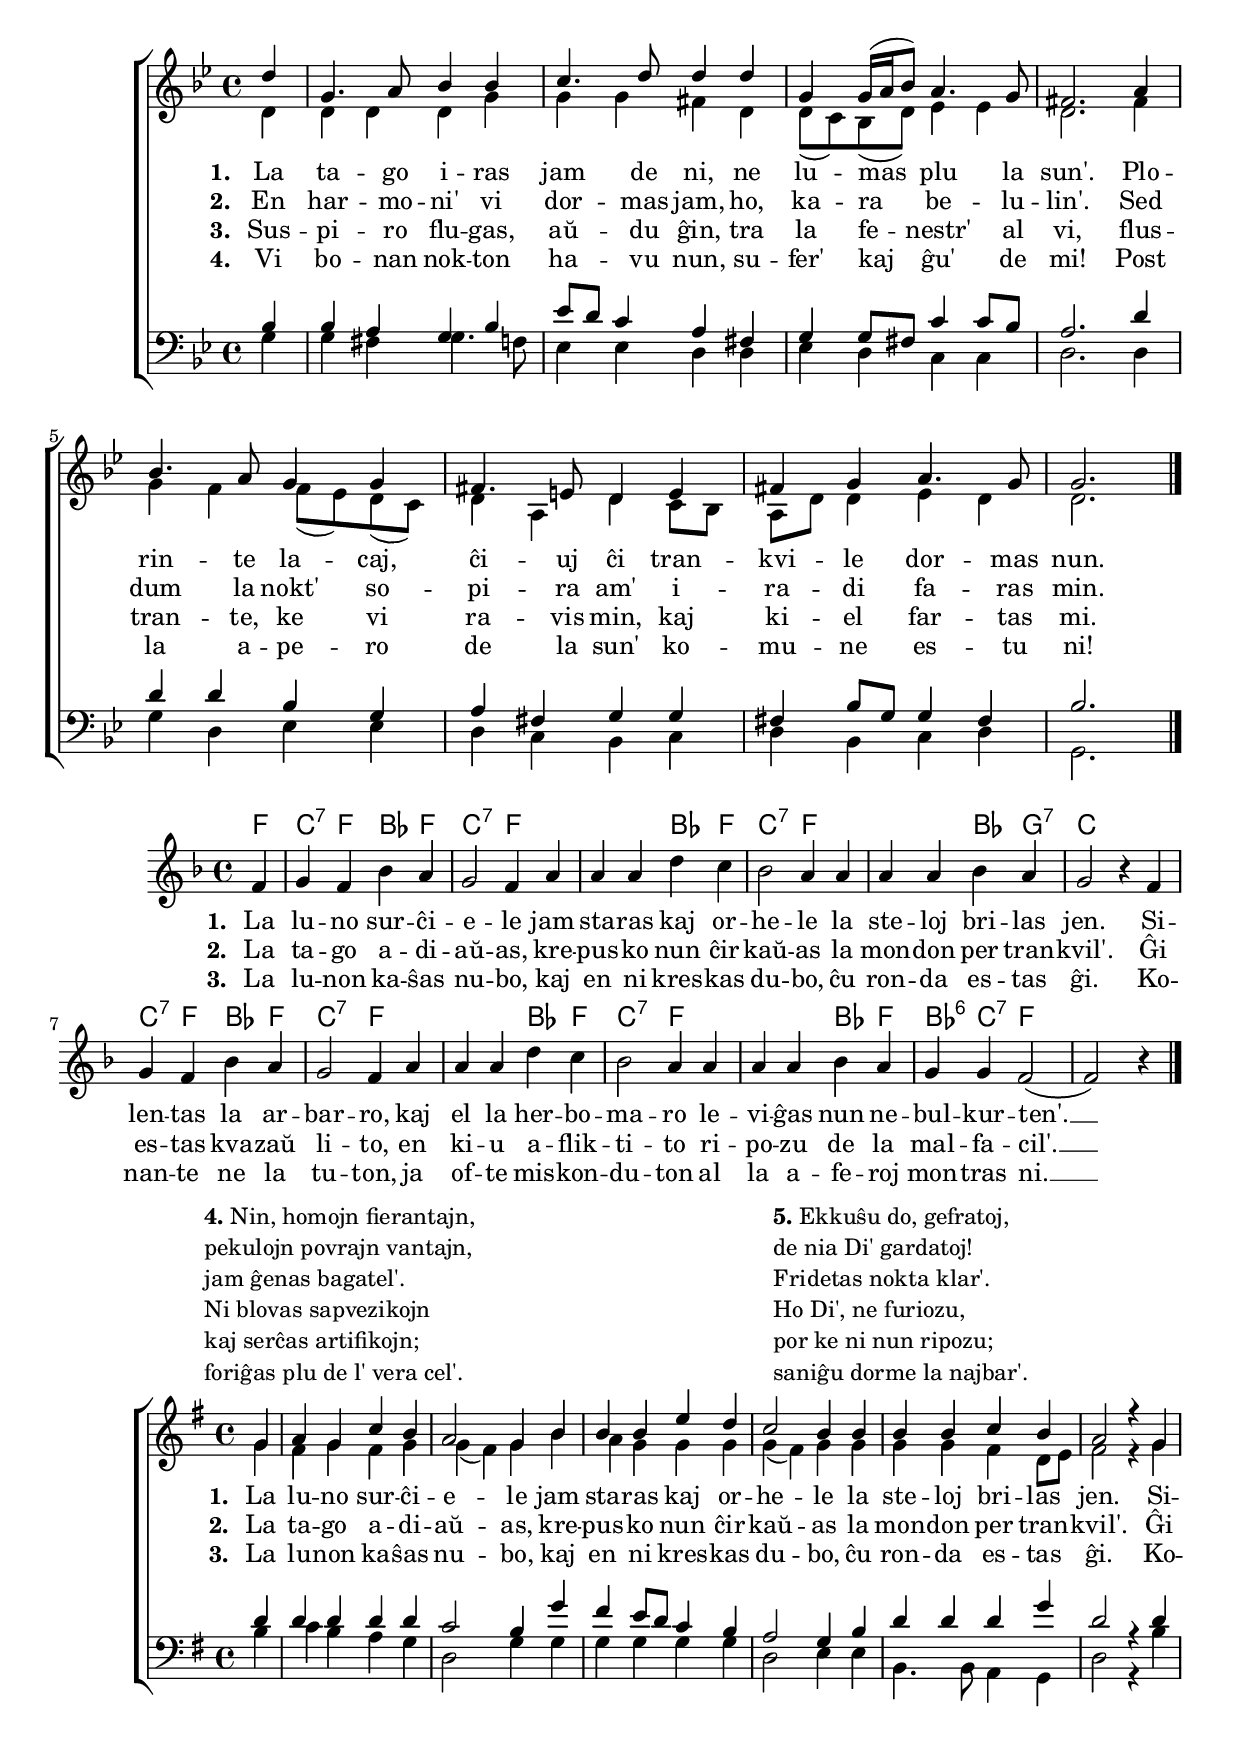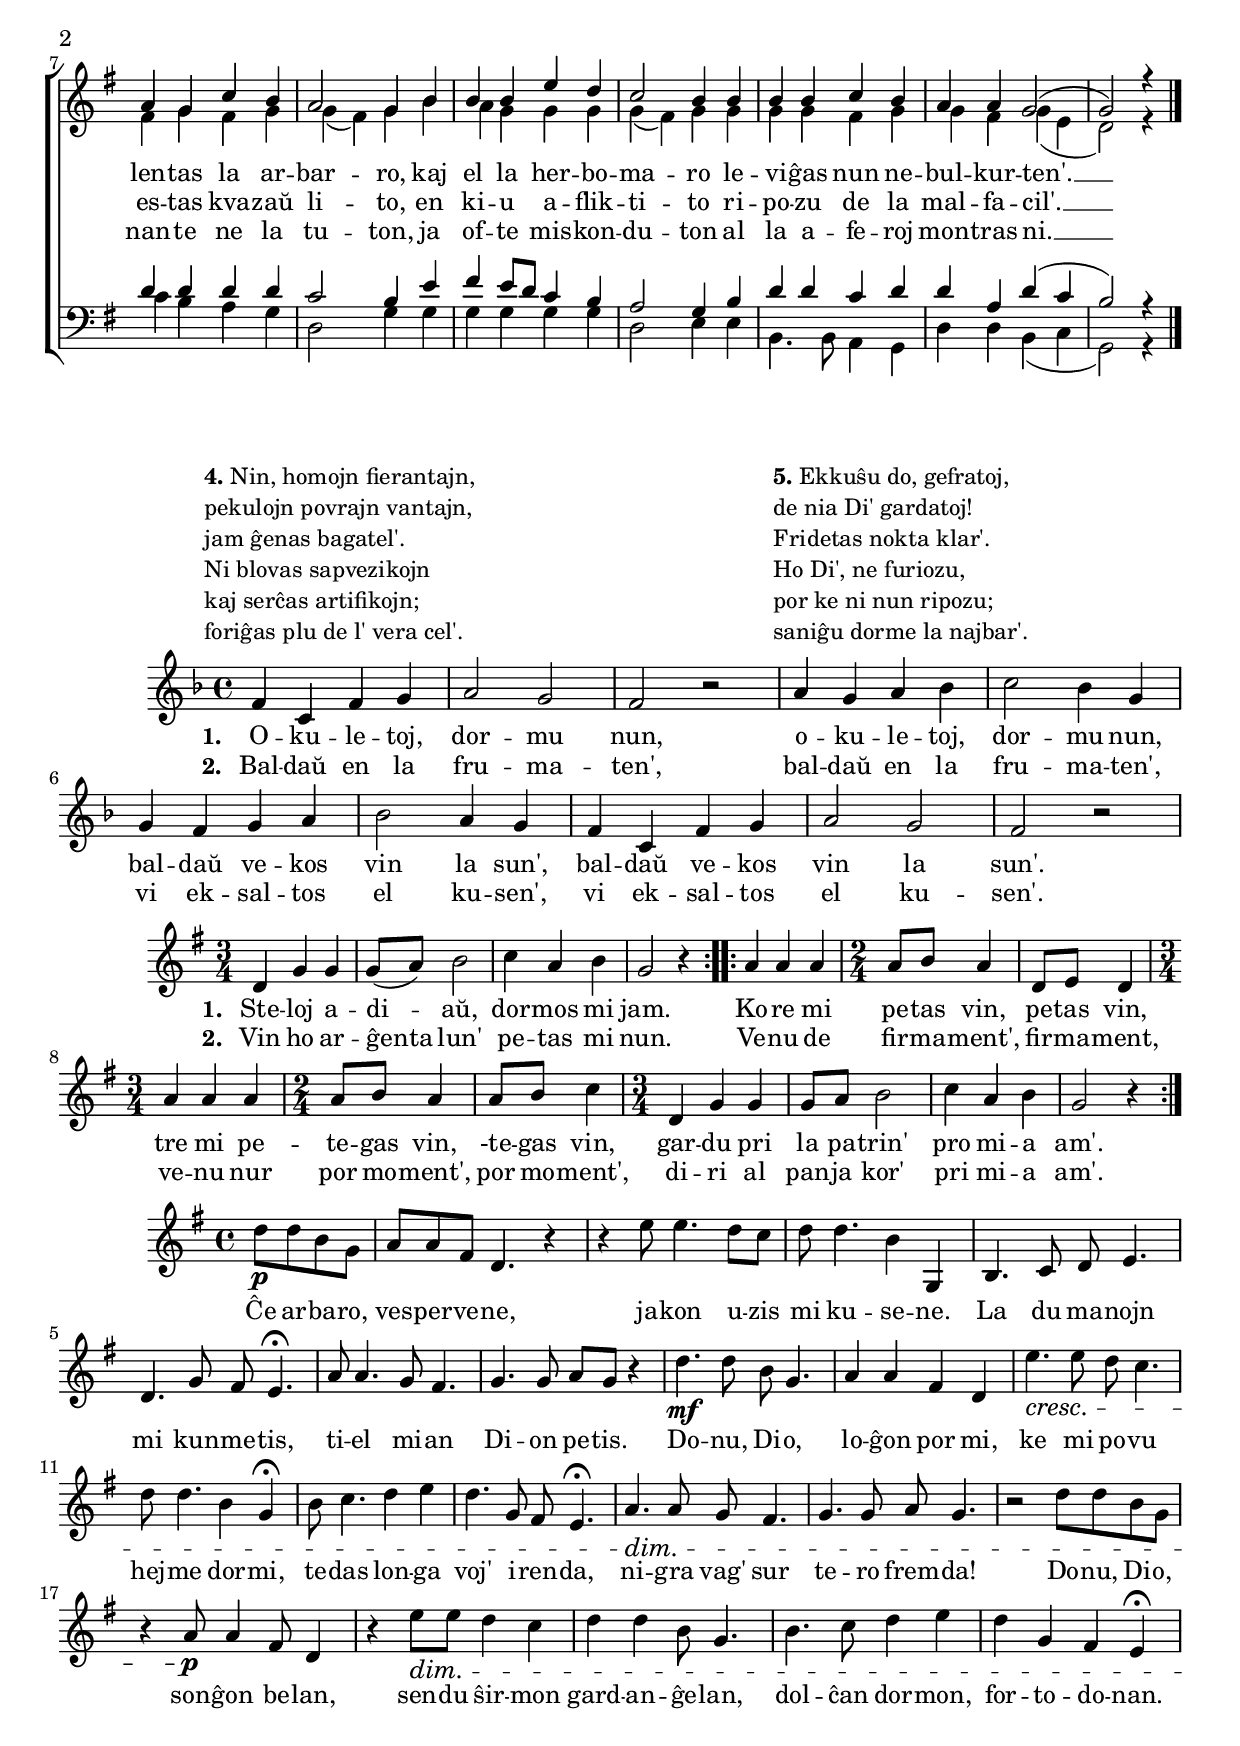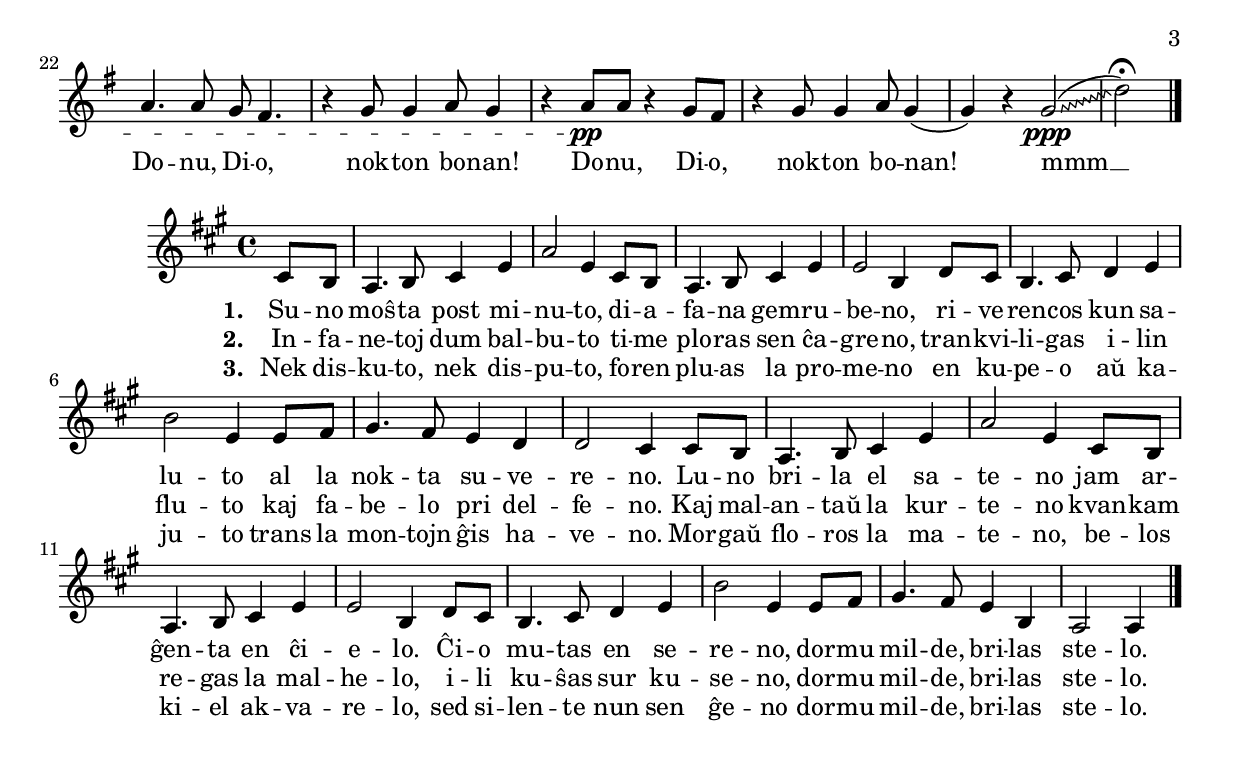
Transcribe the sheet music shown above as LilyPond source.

\tocItem \markup "La tago iras jam de ni"

\score {
	\header {
	  title = "La tago iras jam de ni"
	  poet = "de Adam Krieger"
	  composer = "aranĝo laŭ Karl Lütge"
	  subsubtitle = "tradukis Volframo Distel' el la germana"
	}
	

    \new ChoirStaff <<
      \new Staff <<
	\transpose c c' {
	  \relative {
	    \time 4/4
	    \key g \minor
	    \partial 4
   	    \autoBeamOff
	    <<
	    \new Voice = "soprano"
	    { \voiceOne
	      d'4 g,4. a8 bes4 bes c4. d8 d4 d g,4 g16( a bes8) a4. g8 fis2. a4
	      bes4. a8 g4 g fis4. e8 d4 e fis g a4. g8 g2.
	    } % voiceOne
	    %\\
	    \new Voice = "aldo"
	    { \voiceTwo
	      d4 d d d g g g fis d d8( c) bes( d) es4 es d2. fis4
	      g f f8( es) d( c) d4 a d c8 bes a d d4 es d d2.
	    } % voiceTwo
	    >>
	    \bar "|." 
	    \autoBeamOn
	  } % relative
	} % transpose
	 \new Lyrics \lyricsto "soprano" {
				%\addlyrics {
	   \set stanza = #"1. "
	   La ta -- go i -- ras jam de ni, ne lu -- mas plu la sun'. Plo --
	   rin -- te la -- caj, ĉi -- uj ĉi tran -- kvi -- le dor -- mas nun.
	} % lyrics
				%	\addlyrics {
	\new Lyrics \lyricsto "soprano" {
	\set stanza = #"2. "
	En har -- mo -- ni' vi dor -- mas jam, ho, ka -- ra be -- lu -- lin'. Sed
	dum la nokt' so -- pi -- ra am' i -- ra -- di fa -- ras min.
	} %lyrics
	\new Lyrics \lyricsto "soprano"	 {
	 \set stanza = #"3. "
	 Sus -- pi -- ro flu -- gas, aŭ -- du ĝin, tra la fe -- nestr' al vi, flus --
	 tran -- te, ke vi ra -- vis min, kaj ki -- el far -- tas mi.
		   } %lyrics
	\new Lyrics \lyricsto "soprano"	 {
	 \set stanza = #"4. "
	 Vi bo -- nan nok -- ton ha -- vu nun, su -- fer' kaj ĝu' de mi! Post
	 la a -- pe -- ro de la sun' ko -- mu -- ne es -- tu ni!
		   } %lyrics

	
	  >> % Staff
	\new Staff <<
	  \transpose c c' {
	  \relative {
	    \clef bass
	    \time 4/4
	    \key g \minor
	    \partial 4
   	    \autoBeamOff
	    <<
	    \new Voice = "tenoro"
	    { \voiceThree
	      bes,4 bes a g bes es8 d c4 a fis g g8 fis c'4 c8 bes a2. d4
	      d d bes g a fis g g fis bes8 g g4 fis bes2.
	    } % voiceThree
	    % \\
	    \new Voice = "baso"
	    { \voiceFour
	      g4 g fis g4. f8 es4 es d d es d c c d2. d4
	      g d es es d c bes c d bes c d g,2.
	    } % voiceFour
	    >>
	    \bar "|." 
	    \autoBeamOn
	} % relative
	      }
	>> % Staff
     
     >> % ChoirStaff
      } % score




\tocItem \markup "Vespera kanto (unuvoĉe)"

\score {
	\header {
	  title = "Vespera kanto (unuvoĉe)"
	  composer = "Joh. A. P. Shulz (1747-1800)"
	  poet = "de Matthias Claudius, 1778"
	  subsubtitle = "el la germana tradukis Volframo Distel'"
	}
	
	\transpose c es' {
	<<\chords {
		  
	  d4 a:7 d g d a2:7 d1 g4 d a2:7 d1 g4 e:7 a1 a4:7 d g d a2:7 d1
	  g4 d a2:7 d1 g4 d g:6 a:7 d1
                                                } % chords
	\relative {
	    \time 4/4
	    \key d \major
	    \partial 4
   	    \autoBeamOff
	    d4 e d g fis e2 d4 fis fis fis b a g2 fis4 fis fis fis g fis e2 r4
	    d e d g fis e2 d4 fis fis fis b a g2 fis4 fis fis fis g fis e e d2( d) r4
\bar "|." 
	\autoBeamOn
	} % relative
	\addlyrics { \set stanza = #"1. "
		     La lu -- no sur -- ĉi -- e -- le jam sta -- ras kaj or -- he -- le la
		     ste -- loj bri -- las jen. Si -- len -- tas la ar -- bar -- ro, kaj
		     el la her -- bo -- ma -- ro le -- vi -- ĝas nun ne -- bul -- kur -- ten'. __
	} %addlyrics
	\addlyrics { \set stanza = #"2. "
		     La ta -- go a -- di -- aŭ -- as, kre -- pus -- ko nun ĉir -- kaŭ -- as la
		     mon -- don per tran -- kvil'. Ĝi es -- tas kva -- zaŭ li -- to, en
		     ki -- u a -- flik -- ti -- to ri -- po -- zu de la mal -- fa -- cil'. __
	} %addlyrics
	\addlyrics { \set stanza = #"3. "
		     La lu -- non ka -- ŝas nu -- bo, kaj en ni kres -- kas du -- bo, ĉu
		     ron -- da es -- tas ĝi. Ko -- nan -- te ne la tu -- ton, ja
		     of -- te mis -- kon -- du -- ton al la a -- fe -- roj mon -- tras ni. __
	} %addlyrics

>>
	} % transpose
      } % score

\markup {
  \fill-line {
     \hspace #1 % moves the column off the left margin;
     % can be removed if space on the page is tight
     \column {
       \combine \null \vspace #0.06 % adds vertical spacing between verses

       \line { \bold "4." "Nin, homojn fierantajn," }
       \line { "pekulojn povrajn vantajn," }
       \line { "jam ĝenas bagatel'." }
       \line { "Ni blovas sapvezikojn" }
       \line {  "kaj serĉas artifikojn;" }
       \line { "foriĝas plu de l' vera cel'." }
              } % column
     \hspace #2
     \column {

       \combine \null \vspace #0.06 % adds vertical spacing between verses
  
       \line { \bold "5." "Ekkuŝu do, gefratoj," }
       \line { "de nia Di' gardatoj!" }      
       \line { "Fridetas nokta klar'." }
       \line { "Ho Di', ne furiozu," }
       \line { "por ke ni nun ripozu;" }
       \line { "saniĝu dorme la najbar'." }
     }  % column
     \hspace #3
    } % fill-line
} % markup      


\tocItem \markup "Vespera kanto"

\score {
	\header {
	  title = "Vespera kanto"
	  composer = "melodio de Joh. A. P. Shulz, aranĝo laŭ Karl Schleifer"
	  poet = "de Matthias Claudius, 1778"
	  subsubtitle = "el la germana tradukis Volframo Distel'"
	}
	

    \new ChoirStaff <<
      \new Staff <<
	\transpose c c' {
	  \relative {
	    \time 4/4
	    \key g \major
	    \partial 4
   	    \autoBeamOff
	    <<
	    \new Voice = "soprano"
	    { \voiceOne
	    g4 a g c b a2 g4 b b b e d c2 b4 b b b c b a2 r4 g a g c b a2 g4 b
	      b b e d c2 b4 b b b c b a a g2( g) r4 } % voiceOne
	    %\\
	    \new Voice = "aldo"
	    { \voiceTwo
	      g4 fis g fis g g( fis) g b a g g g g( fis) g g
	      g g fis d8 e fis2 r4 g fis g fis g g( fis) g b
	      a g g g g( fis) g g g g fis g g fis g( e d2) r4
	    } % voiceTwo
	    >>
	    \bar "|." 
	    \autoBeamOn
	  } % relative
	} % transpose
	 \new Lyrics \lyricsto "soprano" {
				%\addlyrics {
	   \set stanza = #"1. "
		     La lu -- no sur -- ĉi -- e -- le jam sta -- ras kaj or -- he -- le la
		     ste -- loj bri -- las jen. Si -- len -- tas la ar -- bar -- ro, kaj
		     el la her -- bo -- ma -- ro le -- vi -- ĝas nun ne -- bul -- kur -- ten'. __
	} % lyrics
				%	\addlyrics {
	\new Lyrics \lyricsto "soprano" {
	\set stanza = #"2. "
		     La ta -- go a -- di -- aŭ -- as, kre -- pus -- ko nun ĉir -- kaŭ -- as la
		     mon -- don per tran -- kvil'. Ĝi es -- tas kva -- zaŭ li -- to, en
		     ki -- u a -- flik -- ti -- to ri -- po -- zu de la mal -- fa -- cil'. __
	} %lyrics
	\new Lyrics \lyricsto "soprano"	 {
	 \set stanza = #"3. "
		     La lu -- non ka -- ŝas nu -- bo, kaj en ni kres -- kas du -- bo, ĉu
		     ron -- da es -- tas ĝi. Ko -- nan -- te ne la tu -- ton, ja
		     of -- te mis -- kon -- du -- ton al la a -- fe -- roj mon -- tras ni. __
		   } %lyrics
	
	  >> % Staff
	\new Staff <<
	  \transpose c c' {
	  \relative {
	    \clef bass
	    \time 4/4
	    \key g \major
	    \partial 4
   	    \autoBeamOff
	    <<
	    \new Voice = "tenoro"
	    { \voiceThree
	      d4 d d d d c2 b4 g' fis e8 d c4 b a2 g4 b
	      d d d g d2 r4 d4 d d d d c2 b4 e
	      fis e8 d c4 b a2 g4 b d d c d d a d( c b2) r4
	    } % voiceThree
	    % \\
	    \new Voice = "baso"
	    { \voiceFour
	      b4 c b a g d2 g4 g g g g g d2 e4 e
	      b4. b8 a4 g d'2 r4 b' c b a g d2 g4 g
	      g g g g d2 e4 e b4. b8 a4 g d' d b( c g2) r4
	    } % voiceFour
	    >>
	    \bar "|." 
	    \autoBeamOn
	} % relative
	      }
	>> % Staff
     
     >> % ChoirStaff
      } % score

\markup {
  \fill-line {
     \hspace #1 % moves the column off the left margin;
     % can be removed if space on the page is tight
     \column {
       \combine \null \vspace #0.06 % adds vertical spacing between verses

       \line { \bold "4." "Nin, homojn fierantajn," }
       \line { "pekulojn povrajn vantajn," }
       \line { "jam ĝenas bagatel'." }
       \line { "Ni blovas sapvezikojn" }
       \line {  "kaj serĉas artifikojn;" }
       \line { "foriĝas plu de l' vera cel'." }
              } % column
     \hspace #2
     \column {

       \combine \null \vspace #0.06 % adds vertical spacing between verses
  
       \line { \bold "5." "Ekkuŝu do, gefratoj," }
       \line { "de nia Di' gardatoj!" }      
       \line { "Fridetas nokta klar'." }
       \line { "Ho Di', ne furiozu," }
       \line { "por ke ni nun ripozu;" }
       \line { "saniĝu dorme la najbar'." }
     }  % column
     \hspace #3
    } % fill-line
} % markup      


\tocItem \markup "Okuletoj, dormu nun"

\score {
	\header {
	  title = "Okuletoj, dormu nun"
	  subsubtitle = "ĉeĥa popolkanto Černé oči, jděte spát"
	}
	
	\transpose c c' {
	  <<
% https://easypiano.cz/cs/sheetmusic/407/%C4%8Dern%C3%A9-o%C4%8Di-jd%C4%9Bte-sp%C3%A1t-czech-folk-song
	    
	\relative {
	    \time 4/4
	    \key f \major
	    f4 c f g a2 g f r a4 g a bes c2 bes4 g
	    g f g a bes2 a4 g f c f g a2 g f r2
	    %f4 c f g a2 g f r a4 g a bes c2 bes4 g
	    % g f g a bes2 a4 g f c f g a2 g f r2
            

	} % relative
	\addlyrics { \set stanza = #"1. "
		     O -- ku -- le -- toj, dor -- mu nun,
		     o -- ku -- le -- toj, dor -- mu nun,
		     bal -- daŭ ve -- kos vin la sun',
		      bal -- daŭ ve -- kos vin la sun'.
	} %addlyrics
	\addlyrics { \set stanza = #"2. "
	 Bal -- daŭ en la fru -- ma -- ten',
		     bal -- daŭ en la fru -- ma -- ten',
		     vi ek -- sal -- tos el ku -- sen',
		      vi ek -- sal -- tos el ku -- sen'.	     
	} %addlyrics

>>
	} % transpose
      } % score






\score {
	\header {
	  title = "Steletoj"
	  subsubtitle = "Hvězdičky, dobrou noc, ĉeĥa popolkanto, trad. J.Kořínek"
	}
	
	\transpose c c' {
	  <<
	%  http://zpevnik.beil.cz/I52_hvezdicky_dobrou_noc.html
	    
	\relative {
	    \time 3/4
	    \key g \major
	    \repeat volta 2 {
	      d4 g g g8( a) b2 c4 a b g2 r4 }
	    \repeat volta 2 {
	    a a a \time 2/4 a8 b a4 d,8 e d4
	    \time 3/4 a' a a \time 2/4 a8 b a4 a8 b c4
	    \time 3/4 d, g g g8 a b2 c4 a b g2 r4
	    }
            

	} % relative
	\addlyrics { \set stanza = #"1. "
		     Ste -- loj a -- di -- aŭ, dor -- mos mi jam.
		     Ko -- re mi pe -- tas vin, pe -- tas vin,
		     tre mi pe -- te -- gas vin, -te -- gas vin,
		     gar -- du pri la pa -- trin' pro mi -- a am'.
	} %addlyrics
	\addlyrics { \set stanza = #"2. "
		     Vin ho ar -- ĝenta lun' pe -- tas mi nun.
		     Ve -- nu de fir -- ma -- ment', fir -- ma -- ment,
		     ve -- nu nur por mo -- ment', por mo -- ment',
		     di -- ri al pan -- ja kor' pri mi -- a am'.
	} %addlyrics

>>
	} % transpose
      } % score




\tocItem \markup "Vespera kanto"

\score {
	\header {
	  title = "Vespera kanto"
	  composer = "transskribo de Z. Kodály"
	  subsubtitle = "el la hungara tradukis K. Kalocsay"
	}
	
	\transpose c c' {
	  <<
	    
	\relative {
	    \time 4/4
	    \key g \major
	    \partial 2
	    \override Glissando.style = #'zigzag
   	    %\autoBeamOff
	    d'8\p d b g a a fis d4. r4 r4 e'8 e4. d8 c
	    d d4. b4 g, b4. c8 d e4. d g8 fis e4.\fermata
	    a8 a4. g8 fis4. g4. g8 a g r4 d'4.\mf d8 b g4.
	    a4 a fis d e'4.\cresc e8 d c4. d8 d4. b4 g\fermata
	    b8 c4. d4 e d4. g,8 fis e4.\fermata a4.\dim a8 g fis4.
	    g4. g8 a g4. r2 d'8 d b g r4 a8\p a4 fis8 d4
	    r e'8\dim e d4 c d d b8 g4. b4. c8 d4 e
	    d g, fis e\fermata a4. a8 g fis4. r4 g8 g4 a8 g4
	    r a8\pp a r4 g8 fis r4 g8 g4 a8 g4( g4) r g2(\ppp\glissando d'2)\fermata
\bar "|." 
	%\autoBeamOn
	} % relative
	\addlyrics {
	  Ĉe ar -- ba -- ro, ves -- per -- ve -- ne, ja -- kon u -- zis
	  mi ku -- se -- ne. La du ma -- nojn mi kun -- me -- tis,
	  ti -- el mi -- an Di -- on pe -- tis. Do -- nu, Di -- o,
	  lo -- ĝon por mi, ke mi po -- vu hej -- me dor -- mi,
	  te -- das lon -- ga voj' i -- ren -- da, ni -- gra vag' sur
	  te -- ro frem -- da! Do -- nu, Di -- o, son -- ĝon be -- lan,
	  sen -- du ŝir -- mon gard -- an -- ĝe -- lan, dol -- ĉan dor -- mon,
	  for -- to -- do -- nan. Do -- nu, Di -- o, nok -- ton bo -- nan!
	  Do -- nu, Di -- o, nok -- ton bo -- nan! mmm __
	  
	} %addlyrics

>>
	} % transpose
      } % score



\tocItem \markup "Dormu milde"

\score {
	\header {
	  title = "Dormu milde"
	  composer = "Nanne Kalma (el Kajto)"
          poet = "Marcelo Redoulez"
	}
	
	\transpose c c' {
<<
	    
	\relative {
	    \time 4/4
	    \key a \major
	    \partial 4
	    
	   %\autoBeamOff
	    cis8 b a4. b8 cis4 e a2 e4 cis8 b a4. b8 cis4 e e2 b4
	    d8 cis b4. cis8 d4 e b'2 e,4 e8 fis gis4. fis8 e4 d d2 cis4
            cis8 b a4. b8 cis4 e a2 e4 cis8 b a4. b8 cis4 e e2 b4
	    d8 cis b4. cis8 d4 e b'2 e,4 e8 fis gis4. fis8 e4 b a2 a4
	    \bar "|." 
	%\autoBeamOn
	  } % relative

	\addlyrics {
	  \set stanza = #"1. "
	  Su -- no moŝ -- ta post mi -- nu -- to, di -- a -- fa -- na gem -- ru -- be -- no,
	  ri -- ve -- ren -- cos kun sa -- lu -- to al la nok -- ta su -- ve -- re -- no.
	  Lu -- no bri -- la el sa -- te -- no jam ar -- ĝen -- ta en ĉi -- e -- lo.
	  Ĉi -- o mu -- tas en se -- re -- no, dor -- mu mil -- de, bri  -- las ste -- lo.
	} %lyrics

	\addlyrics {
	  \set stanza = #"2. "
	  In -- fa -- ne -- toj dum bal -- bu -- to ti -- me plo -- ras sen ĉa -- gre -- no,
	  tran -- kvi -- li -- gas i -- lin flu -- to kaj fa -- be -- lo pri del -- fe -- no.
	  Kaj mal -- an -- taŭ la kur -- te -- no kvan -- kam re -- gas la mal -- he -- lo,
	  i -- li ku -- ŝas sur ku -- se -- no, dor -- mu mil -- de, bri -- las ste -- lo.
	} %lyrics

	\addlyrics {
	  \set stanza = #"3. "
	  Nek dis -- ku -- to, nek dis -- pu -- to, fo -- ren plu -- as la pro -- me -- no
	  en ku -- pe -- o aŭ ka -- ju -- to trans la mon -- tojn ĝis ha -- ve -- no.
	  Mor -- gaŭ flo -- ros la ma -- te -- no, be -- los ki -- el ak -- va -- re -- lo,
	  sed si -- len -- te nun sen ĝe -- no dor -- mu mil -- de, bri -- las ste -- lo.
	} %lyrics

>>
      } %transpose
    } % score



